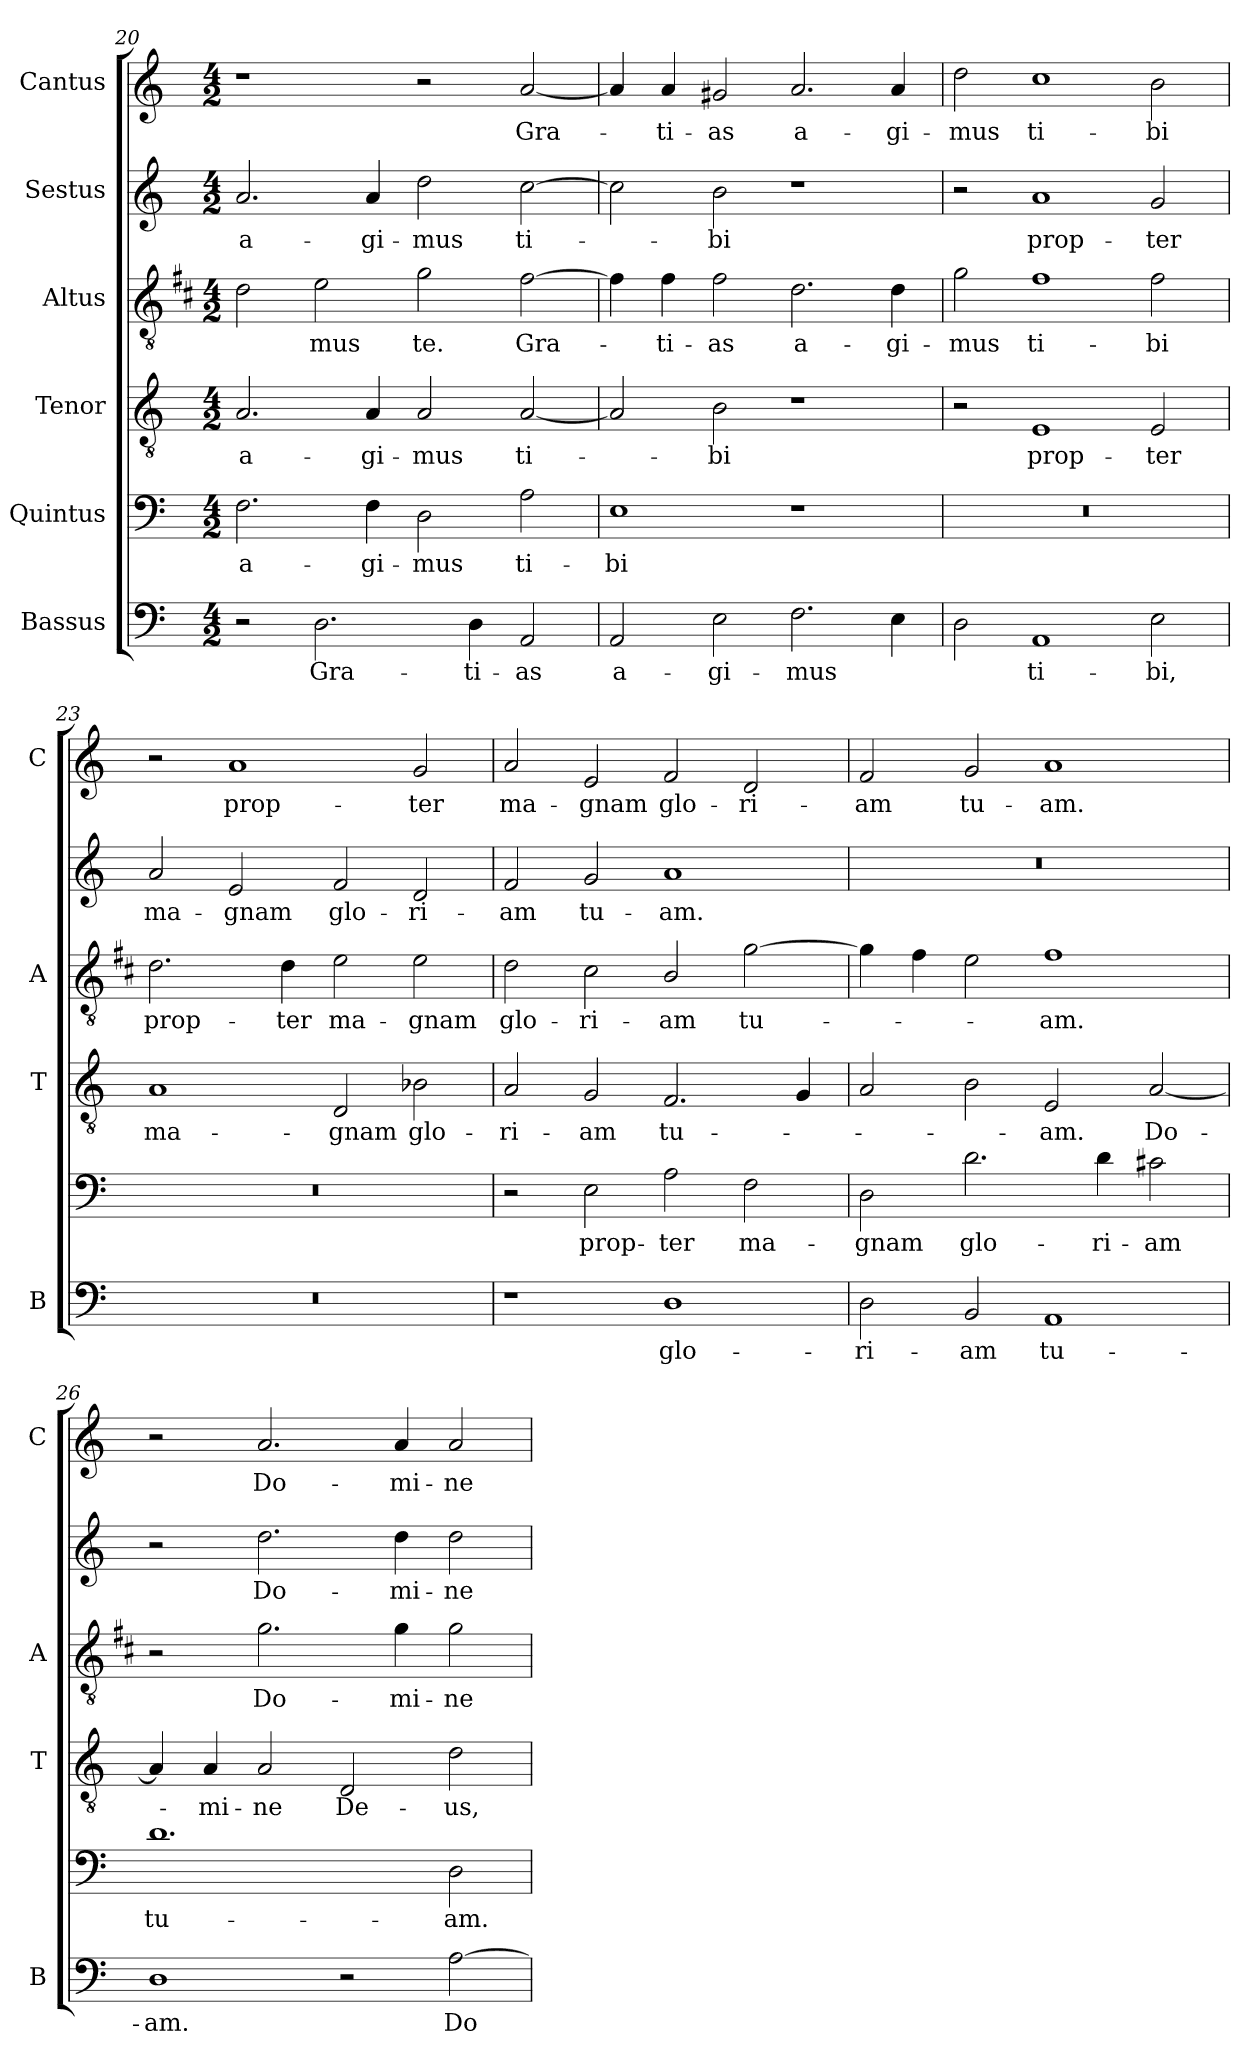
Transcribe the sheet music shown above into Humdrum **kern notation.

**kern	**text	**kern	**text	**kern	**text	**kern	**text	**kern	**text	**kern	**text
*part6	*part6	*part5	*part5	*part4	*part4	*part3	*part3	*part2	*part2	*part1	*part1
*staff6	*staff6	*staff5	*staff5	*staff4	*staff4	*staff3	*staff3	*staff2	*staff2	*staff1	*staff1
*I"Bassus	*	*I"Quintus	*	*I"Tenor	*	*I"Altus	*	*I"Sestus	*	*I"Cantus	*
*I'B	*	*	*	*I'T	*	*I'A	*	*	*	*I'C	*
*clefF4	*	*clefF4	*	*clefGv2	*	*clefGv2	*	*clefG2	*	*clefG2	*
*	*	*	*	*	*	*ITrd1c2	*	*	*	*	*
*k[]	*	*k[]	*	*k[]	*	*k[]	*	*k[]	*	*k[]	*
*C:	*	*C:	*	*C:	*	*C:	*	*C:	*	*C:	*
*M4/2	*	*M4/2	*	*M4/2	*	*M4/2	*	*M4/2	*	*M4/2	*
=20	=20	=20	=20	=20	=20	=20	=20	=20	=20	=20	=20
!	!	!	!LO:LY:b	!	!LO:LY:b	!	!	!	!LO:LY:b	!	!
2r	.	2.F\	a-	2.A/	a-	2c\	.	2.a/	a-	1r	.
!	!LO:LY:b	!	!	!	!	!	!LO:LY:b	!	!	!	!
2.D\	Gra-	.	.	.	.	2d\	-mus	.	.	.	.
!	!	!	!LO:LY:b	!	!LO:LY:b	!	!	!	!LO:LY:b	!	!
.	.	4F\	-gi-	4A/	-gi-	.	.	4a/	-gi-	.	.
!	!	!	!LO:LY:b	!	!LO:LY:b	!	!LO:LY:b	!	!LO:LY:b	!	!
.	.	2D\	-mus	2A/	-mus	2f\	te.	2dd\	-mus	2r	.
!	!LO:LY:b	!	!	!	!	!	!	!	!	!	!
4D\	-ti-	.	.	.	.	.	.	.	.	.	.
!	!LO:LY:b	!	!LO:LY:b	!	!LO:LY:b	!	!LO:LY:b	!	!LO:LY:b	!	!LO:LY:b
2AA/	-as	2A\	ti-	[2A/	ti-	[2e\	Gra-	[2cc\	ti-	[2a/	Gra-
=21	=21	=21	=21	=21	=21	=21	=21	=21	=21	=21	=21
!	!LO:LY:b	!	!LO:LY:b	!	!	!	!	!	!	!	!
2AA/	a-	1E	-bi	2A/]	.	4e\]	.	2cc\]	.	4a/]	.
!	!	!	!	!	!	!	!LO:LY:b	!	!	!	!LO:LY:b
.	.	.	.	.	.	4e\	-ti-	.	.	4a/	-ti-
!	!LO:LY:b	!	!	!	!LO:LY:b	!	!LO:LY:b	!	!LO:LY:b	!	!LO:LY:b
2E\	-gi-	.	.	2B\	-bi	2e\	-as	2b\	-bi	2g#X/	-as
!	!LO:LY:b	!	!	!	!	!	!LO:LY:b	!	!	!	!LO:LY:b
2.F\	-mus	1r	.	1r	.	2.c\	a-	1r	.	2.a/	a-
!	!	!	!	!	!	!	!LO:LY:b	!	!	!	!LO:LY:b
4E\	.	.	.	.	.	4c\	-gi-	.	.	4a/	-gi-
=22	=22	=22	=22	=22	=22	=22	=22	=22	=22	=22	=22
!	!	!	!	!	!	!	!LO:LY:b	!	!	!	!LO:LY:b
2D\	.	0r	.	2r	.	2f\	-mus	2r	.	2dd\	-mus
!	!LO:LY:b	!	!	!	!LO:LY:b	!	!LO:LY:b	!	!LO:LY:b	!	!LO:LY:b
1AA	ti-	.	.	1E	prop-	1e	ti-	1a	prop-	1cc	ti-
!	!LO:LY:b	!	!	!	!LO:LY:b	!	!LO:LY:b	!	!LO:LY:b	!	!LO:LY:b
2E\	-bi,	.	.	2E/	-ter	2e\	-bi	2g/	-ter	2b\	-bi
!!LO:LB:g=z
=23	=23	=23	=23	=23	=23	=23	=23	=23	=23	=23	=23
!	!	!	!	!	!LO:LY:b	!	!LO:LY:b	!	!LO:LY:b	!	!
0r	.	0r	.	1A	ma-	2.c\	prop-	2a/	ma-	2r	.
!	!	!	!	!	!	!	!	!	!LO:LY:b	!	!LO:LY:b
.	.	.	.	.	.	.	.	2e/	-gnam	1a	prop-
!	!	!	!	!	!	!	!LO:LY:b	!	!	!	!
.	.	.	.	.	.	4c\	-ter	.	.	.	.
!	!	!	!	!	!LO:LY:b	!	!LO:LY:b	!	!LO:LY:b	!	!
.	.	.	.	2D/	-gnam	2d\	ma-	2f/	glo-	.	.
!	!	!	!	!	!LO:LY:b	!	!LO:LY:b	!	!LO:LY:b	!	!LO:LY:b
.	.	.	.	2B-X\	glo-	2d\	-gnam	2d/	-ri-	2g/	-ter
=24	=24	=24	=24	=24	=24	=24	=24	=24	=24	=24	=24
!	!	!	!	!	!LO:LY:b	!	!LO:LY:b	!	!LO:LY:b	!	!LO:LY:b
1r	.	2r	.	2A/	-ri-	2c\	glo-	2f/	-am	2a/	ma-
!	!	!	!LO:LY:b	!	!LO:LY:b	!	!LO:LY:b	!	!LO:LY:b	!	!LO:LY:b
.	.	2E\	prop-	2G/	-am	2B\	-ri-	2g/	tu-	2e/	-gnam
!	!LO:LY:b	!	!LO:LY:b	!	!LO:LY:b	!	!LO:LY:b	!	!LO:LY:b	!	!LO:LY:b
1D	glo-	2A\	-ter	2.F/	tu-	2A/	-am	1a	-am.	2f/	glo-
!	!	!	!LO:LY:b	!	!	!	!LO:LY:b	!	!	!	!LO:LY:b
.	.	2F\	ma-	.	.	[2f\	tu-	.	.	2d/	-ri-
.	.	.	.	4G/	.	.	.	.	.	.	.
=25	=25	=25	=25	=25	=25	=25	=25	=25	=25	=25	=25
!	!LO:LY:b	!	!LO:LY:b	!	!	!	!	!	!	!	!LO:LY:b
2D\	-ri-	2D\	-gnam	2A/	.	4f\]	.	0r	.	2f/	-am
.	.	.	.	.	.	4e\	.	.	.	.	.
!	!LO:LY:b	!	!LO:LY:b	!	!	!	!	!	!	!	!LO:LY:b
2BB/	-am	2.d\	glo-	2B\	.	2d\	.	.	.	2g/	tu-
!	!LO:LY:b	!	!	!	!LO:LY:b	!	!LO:LY:b	!	!	!	!LO:LY:b
1AA	tu-	.	.	2E/	-am.	1e	-am.	.	.	1a	-am.
!	!	!	!LO:LY:b	!	!	!	!	!	!	!	!
.	.	4d\	-ri-	.	.	.	.	.	.	.	.
!	!	!	!LO:LY:b	!	!LO:LY:b	!	!	!	!	!	!
.	.	2c#X\	-am	[2A/	Do-	.	.	.	.	.	.
=26	=26	=26	=26	=26	=26	=26	=26	=26	=26	=26	=26
!	!LO:LY:b	!	!LO:LY:b	!	!	!	!	!	!	!	!
1D	-am.	1.d	tu-	4A/]	.	2r	.	2r	.	2r	.
!	!	!	!	!	!LO:LY:b	!	!	!	!	!	!
.	.	.	.	4A/	-mi-	.	.	.	.	.	.
!	!	!	!	!	!LO:LY:b	!	!LO:LY:b	!	!LO:LY:b	!	!LO:LY:b
.	.	.	.	2A/	-ne	2.f\	Do-	2.dd\	Do-	2.a/	Do-
!	!	!	!	!	!LO:LY:b	!	!	!	!	!	!
2r	.	.	.	2D/	De-	.	.	.	.	.	.
!	!	!	!	!	!	!	!LO:LY:b	!	!LO:LY:b	!	!LO:LY:b
.	.	.	.	.	.	4f\	-mi-	4dd\	-mi-	4a/	-mi-
!	!LO:LY:b	!	!LO:LY:b	!	!LO:LY:b	!	!LO:LY:b	!	!LO:LY:b	!	!LO:LY:b
[2A\	Do-	2D\	-am.	2d\	-us,	2f\	-ne	2dd\	-ne	2a/	-ne
=	=	=	=	=	=	=	=	=	=	=	=
*-	*-	*-	*-	*-	*-	*-	*-	*-	*-	*-	*-
